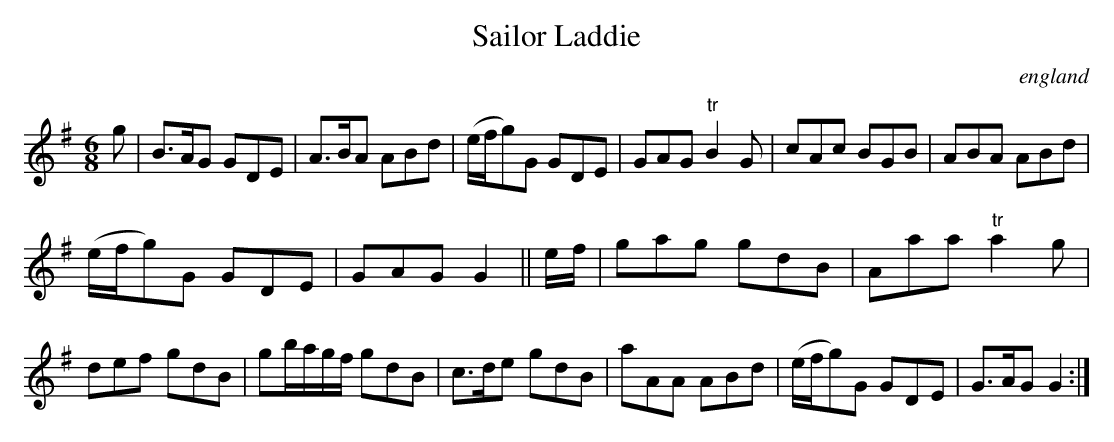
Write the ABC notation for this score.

X:1
T:Sailor Laddie
O:england
M:6/8
K:G
g|\
B>AG GDE| A>BA ABd| (e/f/g)G GDE| GAG "tr"B2G|\
cAc BGB| ABA ABd|
(e/f/g)G GDE| GAG G2||\
e/f/|\
gag gdB| Aaa "tr"a2g|
def gdB| gb/a/g/f/ gdB|\
c>de gdB| aAA ABd| (e/f/g)G GDE| G>AG G2:|
